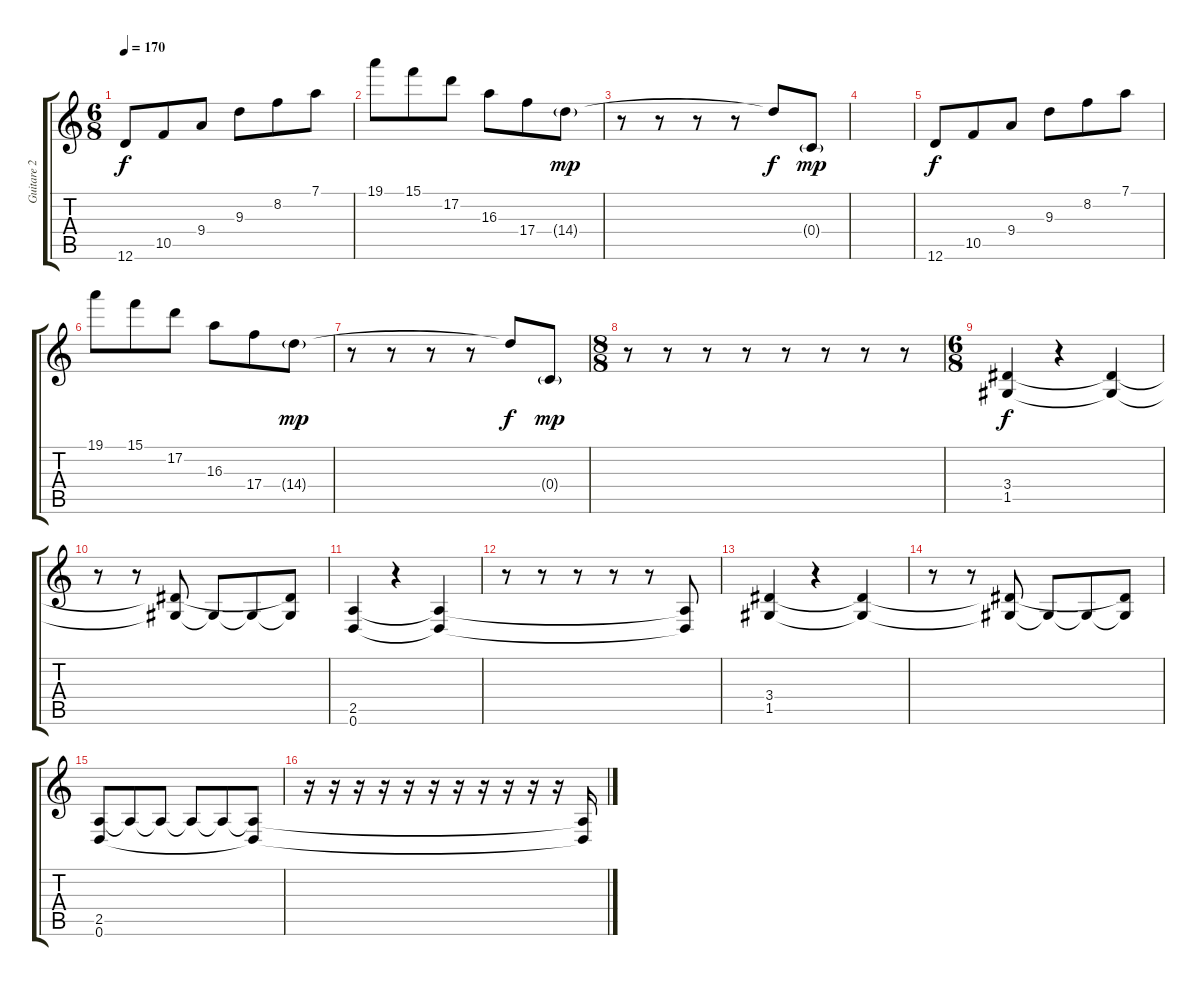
\track ("Guitare 2" "Guitare 2") {instrument distortionguitar}
\staff {score tabs}
\tuning (D4 A3 F3 C3 G2 D2) {hide}
\ts (6 8)
\tempo 170
\clef g2
\ks c
12.6.8{dy f} 10.5.8 9.4.8 9.3.8 8.2.8 7.1.8 |
19.1.8 15.1.8 17.2.8 16.3.8 17.4.8 14.4{g}.8{dy mp} |
r.8 r.8 r.8 r.8 14.4{t}.8{dy f} 0.4{g}.8{dy mp} |
|
12.6.8{dy f} 10.5.8 9.4.8 9.3.8 8.2.8 7.1.8 |
19.1.8 15.1.8 17.2.8 16.3.8 17.4.8 14.4{g}.8{dy mp} |
r.8 r.8 r.8 r.8 14.4{t}.8{dy f} 0.4{g}.8{dy mp} |
\ts (8 8)
r.8 r.8 r.8 r.8 r.8 r.8 r.8 r.8 |
\ts (6 8)
(3.4 1.5).4{dy f volume 10} r.4 (3.4{t} 1.5{t}).4 |
r.8 r.8 (3.4{t} 1.5{t}).8 1.5{t}.8 1.5{t}.8 (3.4{t} 1.5{t}).8 |
(2.5 0.6).4 r.4 (2.5{t} 0.6{t}).4 |
r.8 r.8 r.8 r.8 r.8 (2.5{t} 0.6{t}).8 |
(3.4 1.5).4 r.4 (3.4{t} 1.5{t}).4 |
r.8 r.8 (3.4{t} 1.5{t}).8 1.5{t}.8 1.5{t}.8 (3.4{t} 1.5{t}).8 |
(2.5 0.6).8 2.5{t}.8 2.5{t}.8 2.5{t}.8 2.5{t}.8 (2.5{t} 0.6{t}).8 |
r.16 r.16 r.16 r.16 r.16 r.16 r.16 r.16 r.16 r.16 r.16 (2.5{t} 0.6{t}).16
